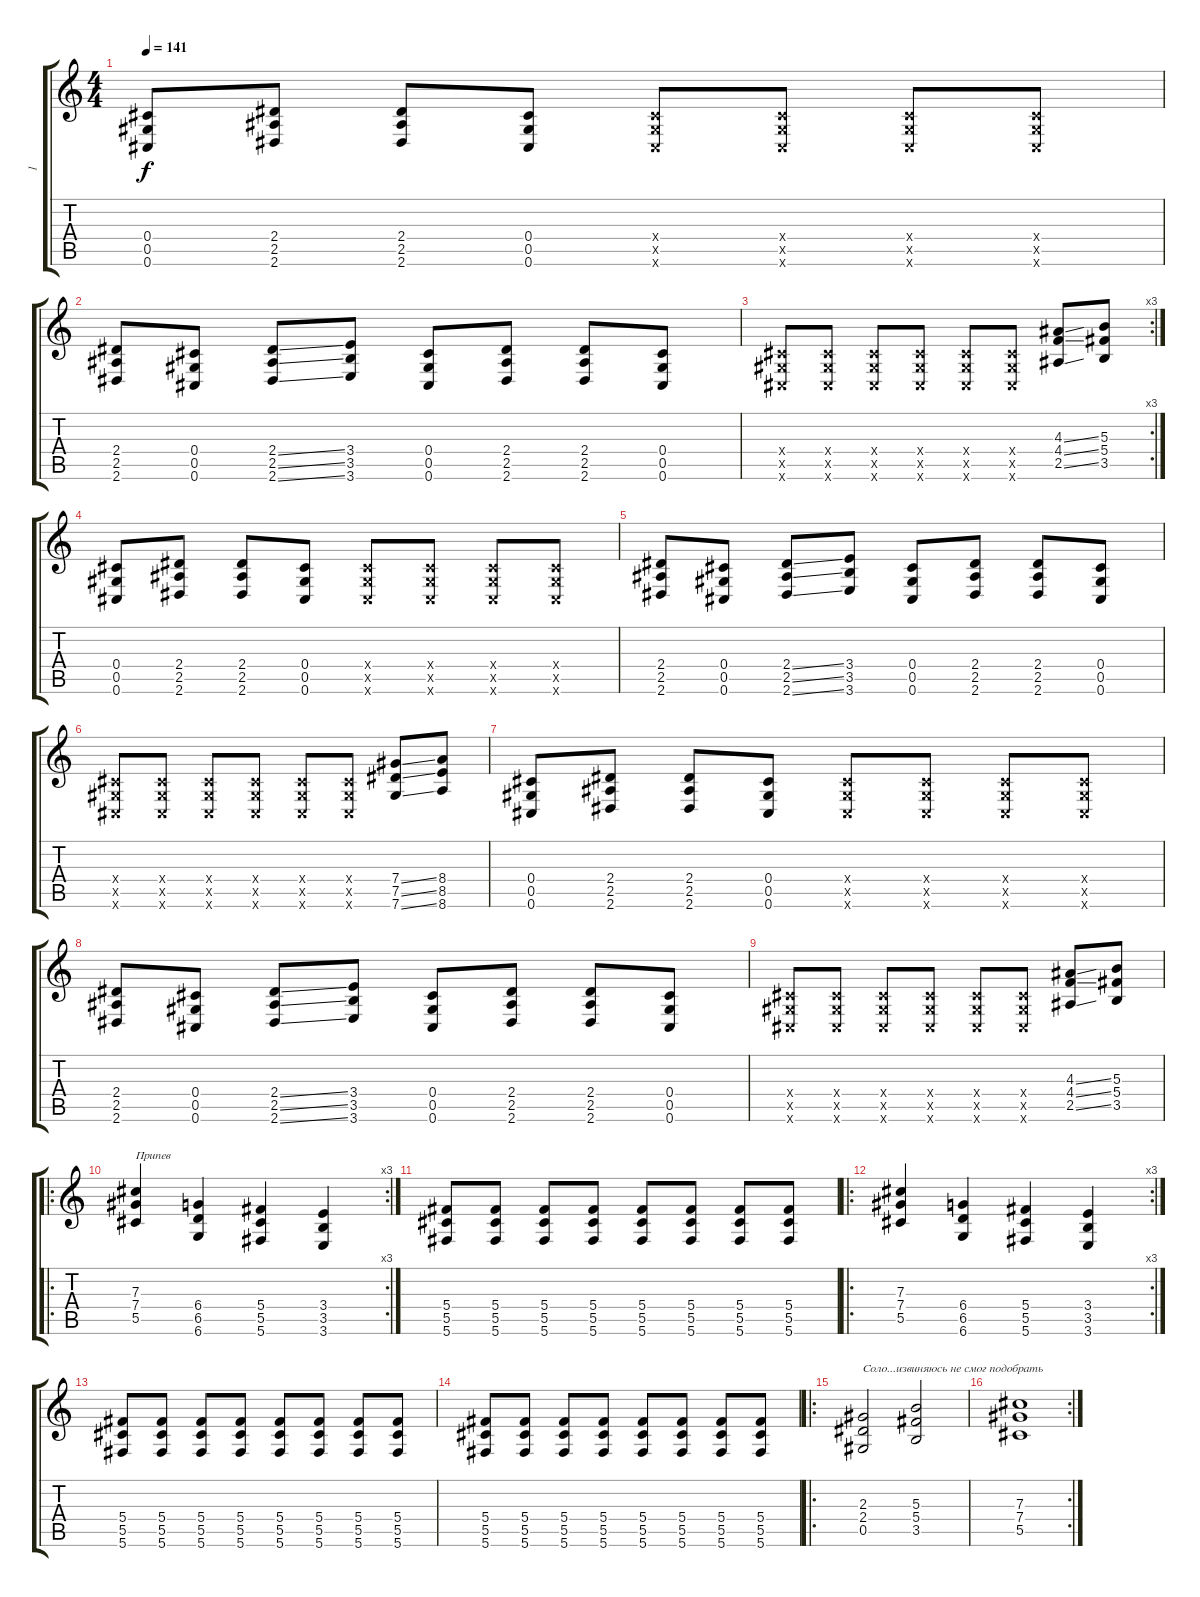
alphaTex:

\track ("1" "1") {instrument distortionguitar}
\staff {score tabs}
\tuning (Eb4 Bb3 Gb3 Db3 Ab2 Db2) {hide}
\ts (4 4)
\tempo 141
\clef g2
\ks c
(0.4 0.5 0.6).8{dy f} (2.4 2.5 2.6).8 (2.4 2.5 2.6).8 (0.4 0.5 0.6).8 (0.4{x} 0.5{x} 0.6{x}).8 (0.4{x} 0.5{x} 0.6{x}).8 (0.4{x} 0.5{x} 0.6{x}).8 (0.4{x} 0.5{x} 0.6{x}).8 |
(2.4 2.5 2.6).8 (0.4 0.5 0.6).8 (2.4{ss} 2.5{ss} 2.6{ss}).8 (3.4 3.5 3.6).8 (0.4 0.5 0.6).8 (2.4 2.5 2.6).8 (2.4 2.5 2.6).8 (0.4 0.5 0.6).8 |
\rc 3
(0.4{x} 0.5{x} 0.6{x}).8 (0.4{x} 0.5{x} 0.6{x}).8 (0.4{x} 0.5{x} 0.6{x}).8 (0.4{x} 0.5{x} 0.6{x}).8 (0.4{x} 0.5{x} 0.6{x}).8 (0.4{x} 0.5{x} 0.6{x}).8 (4.3{ss} 4.4{ss} 2.5{ss}).8 (5.3 5.4 3.5).8 |
(0.4 0.5 0.6).8 (2.4 2.5 2.6).8 (2.4 2.5 2.6).8 (0.4 0.5 0.6).8 (0.4{x} 0.5{x} 0.6{x}).8 (0.4{x} 0.5{x} 0.6{x}).8 (0.4{x} 0.5{x} 0.6{x}).8 (0.4{x} 0.5{x} 0.6{x}).8 |
(2.4 2.5 2.6).8 (0.4 0.5 0.6).8 (2.4{ss} 2.5{ss} 2.6{ss}).8 (3.4 3.5 3.6).8 (0.4 0.5 0.6).8 (2.4 2.5 2.6).8 (2.4 2.5 2.6).8 (0.4 0.5 0.6).8 |
(0.4{x} 0.5{x} 0.6{x}).8 (0.4{x} 0.5{x} 0.6{x}).8 (0.4{x} 0.5{x} 0.6{x}).8 (0.4{x} 0.5{x} 0.6{x}).8 (0.4{x} 0.5{x} 0.6{x}).8 (0.4{x} 0.5{x} 0.6{x}).8 (7.4{ss} 7.5{ss} 7.6{ss}).8 (8.4 8.5 8.6).8 |
(0.4 0.5 0.6).8 (2.4 2.5 2.6).8 (2.4 2.5 2.6).8 (0.4 0.5 0.6).8 (0.4{x} 0.5{x} 0.6{x}).8 (0.4{x} 0.5{x} 0.6{x}).8 (0.4{x} 0.5{x} 0.6{x}).8 (0.4{x} 0.5{x} 0.6{x}).8 |
(2.4 2.5 2.6).8 (0.4 0.5 0.6).8 (2.4{ss} 2.5{ss} 2.6{ss}).8 (3.4 3.5 3.6).8 (0.4 0.5 0.6).8 (2.4 2.5 2.6).8 (2.4 2.5 2.6).8 (0.4 0.5 0.6).8 |
(0.4{x} 0.5{x} 0.6{x}).8 (0.4{x} 0.5{x} 0.6{x}).8 (0.4{x} 0.5{x} 0.6{x}).8 (0.4{x} 0.5{x} 0.6{x}).8 (0.4{x} 0.5{x} 0.6{x}).8 (0.4{x} 0.5{x} 0.6{x}).8 (4.3{ss} 4.4{ss} 2.5{ss}).8 (5.3 5.4 3.5).8 |
\ro
\rc 3
(7.3 7.4 5.5).4{txt "Припев"} (6.4 6.5 6.6).4 (5.4 5.5 5.6).4 (3.4 3.5 3.6).4 |
(5.4 5.5 5.6).8 (5.4 5.5 5.6).8 (5.4 5.5 5.6).8 (5.4 5.5 5.6).8 (5.4 5.5 5.6).8 (5.4 5.5 5.6).8 (5.4 5.5 5.6).8 (5.4 5.5 5.6).8 |
\ro
\rc 3
(7.3 7.4 5.5).4 (6.4 6.5 6.6).4 (5.4 5.5 5.6).4 (3.4 3.5 3.6).4 |
(5.4 5.5 5.6).8 (5.4 5.5 5.6).8 (5.4 5.5 5.6).8 (5.4 5.5 5.6).8 (5.4 5.5 5.6).8 (5.4 5.5 5.6).8 (5.4 5.5 5.6).8 (5.4 5.5 5.6).8 |
(5.4 5.5 5.6).8 (5.4 5.5 5.6).8 (5.4 5.5 5.6).8 (5.4 5.5 5.6).8 (5.4 5.5 5.6).8 (5.4 5.5 5.6).8 (5.4 5.5 5.6).8 (5.4 5.5 5.6).8 |
\ro
(2.3 2.4 0.5).2{txt "Соло...извиняюсь не смог подобрать"} (5.3 5.4 3.5).2 |
\rc 2
(7.3 7.4 5.5).1
